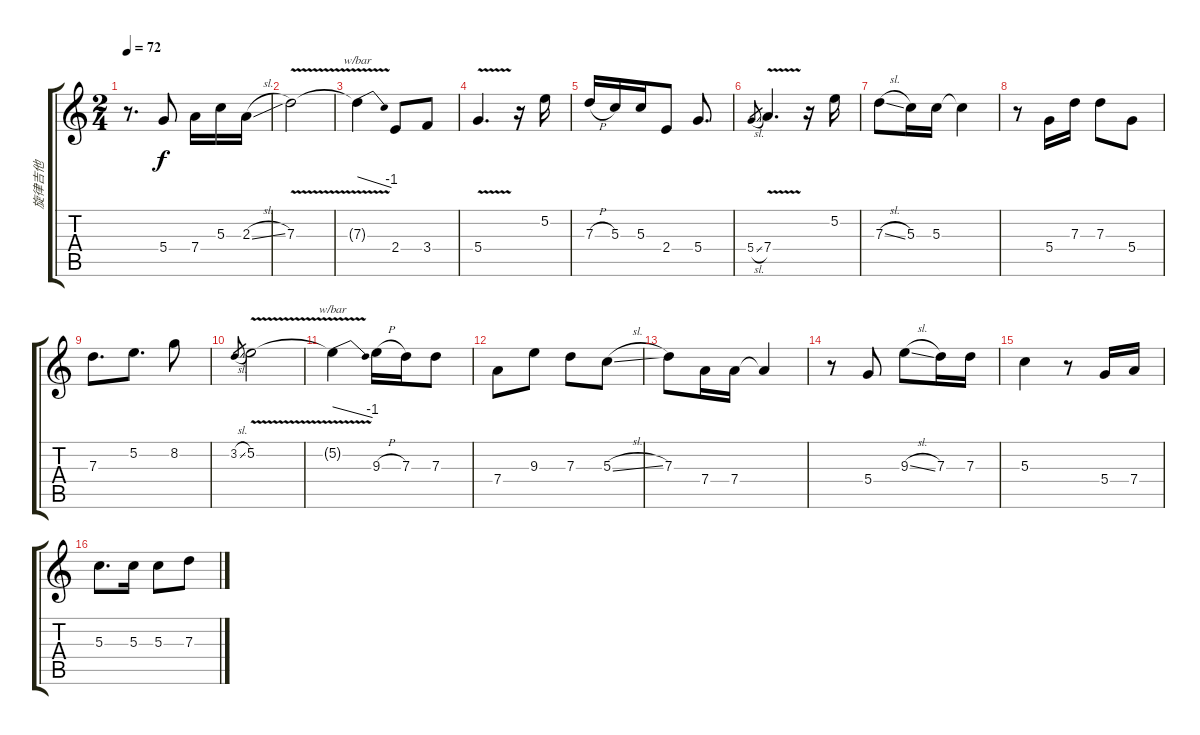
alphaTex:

\track ("旋律吉他" "旋律吉他") {instrument electricguitarjazz}
\staff {score tabs}
\tuning (E4 B3 G3 D3 A2 E2) {hide}
\ts (2 4)
\tempo 72
\clef g2
\ks c
r.8{d dy f} 5.4.8 7.4.16 5.3.16 2.3{sl}.16 |
7.3{v}.2 |
7.3{t}.4{tbe (dive default 0 0 60 -4)} 2.4.8 3.4.8 |
5.4{v}.4{d} r.16 5.2.16 |
7.3{h}.16 5.3.16 5.3.16 2.4.8 5.4.8{d} |
5.4{sl}.8{gr} 7.4{v}.4{d} r.16 5.2.16 |
7.3{sl}.8 5.3.16 5.3.16 5.3{t}.4 |
r.8 5.4.16 7.3.16 7.3.8 5.4.8 |
7.3.8{d} 5.2.8{d} 8.2.8 |
3.2{sl}.8{gr} 5.2{v}.2 |
5.2{t}.4{tbe (dive default 0 0 60 -4)} 9.3{h}.16 7.3.16 7.3.8 |
7.4.8 9.3.8 7.3.8 5.3{sl}.8 |
7.3.8 7.4.16 7.4.16 7.4{t}.4 |
r.8 5.4.8 9.3{sl}.8 7.3.16 7.3.16 |
5.3.4 r.8 5.4.16 7.4.16 |
5.3.8{d} 5.3.16 5.3.8 7.3.8
